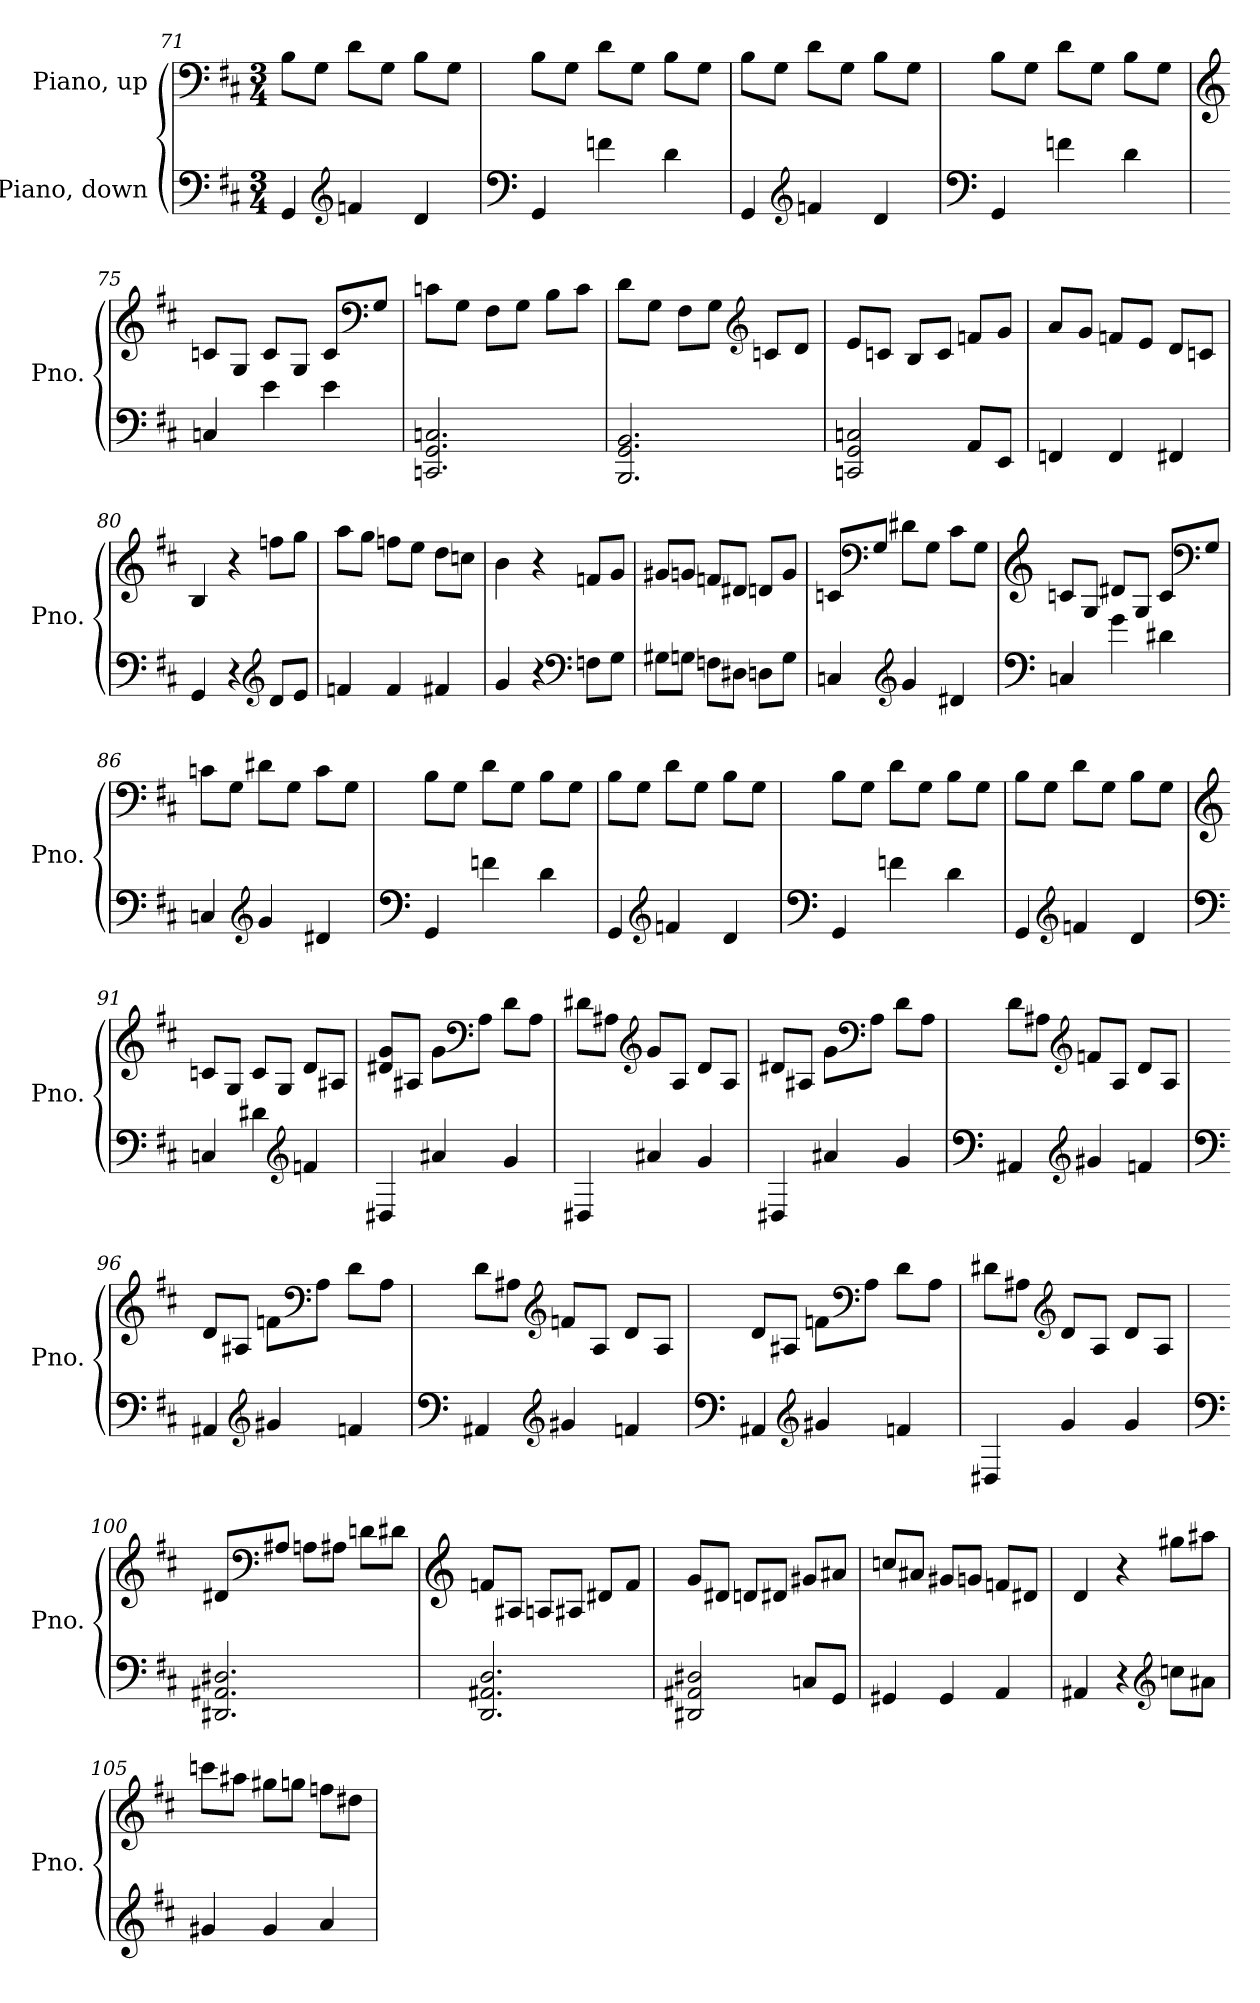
**kern	**kern
*part2	*part1
*staff2	*staff1
*I"Piano, down	*I"Piano, up
*I'Pno.	*I'Pno.
*clefF4	*clefF4
*k[f#c#]	*k[f#c#]
*M3/4	*M3/4
=71	=71
4GG/	8B\L
.	8G\J
*clefG2	*
4fn/	8d\L
.	8G\J
4d/	8B\L
.	8G\J
=72	=72
*clefF4	*
4GG/	8B\L
.	8G\J
4fn\	8d\L
.	8G\J
4d\	8B\L
.	8G\J
!!LO:LB:g=z
=73	=73
4GG/	8B\L
.	8G\J
*clefG2	*
4fn/	8d\L
.	8G\J
4d/	8B\L
.	8G\J
=74	=74
*clefF4	*
4GG/	8B\L
.	8G\J
4fn\	8d\L
.	8G\J
4d\	8B\L
.	8G\J
=75	=75
*	*clefG2
4Cn/	8cn/L
.	8G/J
4e\	8c/L
.	8G/J
4e\	8c/L
*	*clefF4
.	8G/J
=76	=76
2.CCn/ 2.GG/ 2.Cn/	8cn\L
.	8G\J
.	8F#\L
.	8G\J
.	8B\L
.	8c\J
!!LO:LB:g=z
=77	=77
2.BBB/ 2.GG/ 2.BB/	8d\L
.	8G\J
.	8F#\L
.	8G\J
*	*clefG2
.	8cn/L
.	8d/J
=78	=78
2CCn/ 2GG/ 2Cn/	8e/L
.	8cn/J
.	8B/L
.	8c/J
8AA/L	8fn/L
8EE/J	8g/J
=79	=79
4FFn/	8a/L
.	8g/J
4FF/	8fn/L
.	8e/J
4FF#X/	8d/L
.	8cn/J
=80	=80
4GG/	4B/
4r	4r
*clefG2	*
8d/L	8ffn\L
8e/J	8gg\J
=81	=81
4fn/	8aa\L
.	8gg\J
4f/	8ffn\L
.	8ee\J
4f#X/	8dd\L
.	8ccn\J
!!LO:LB:g=z
=82	=82
4g/	4b\
4r	4r
*clefF4	*
8Fn\L	8fn/L
8G\J	8g/J
=83	=83
8G#X\L	8g#X/L
8Gn\J	8gn/J
8Fn\L	8fn/L
8D#X\J	8d#X/J
8Dn\L	8dn/L
8G\J	8g/J
=84	=84
4Cn/	8cn/L
*	*clefF4
.	8G/J
*clefG2	*
4g/	8d#X\L
.	8G\J
4d#X/	8c\L
.	8G\J
=85	=85
*clefF4	*clefG2
4Cn/	8cn/L
.	8G/J
4g\	8d#X/L
.	8G/J
4d#X\	8c/L
*	*clefF4
.	8G/J
!!LO:PB:g=z
=86	=86
4Cn/	8cn\L
.	8G\J
*clefG2	*
4g/	8d#X\L
.	8G\J
4d#X/	8c\L
.	8G\J
=87	=87
*clefF4	*
4GG/	8B\L
.	8G\J
4fn\	8d\L
.	8G\J
4d\	8B\L
.	8G\J
=88	=88
4GG/	8B\L
.	8G\J
*clefG2	*
4fn/	8d\L
.	8G\J
4d/	8B\L
.	8G\J
=89	=89
*clefF4	*
4GG/	8B\L
.	8G\J
4fn\	8d\L
.	8G\J
4d\	8B\L
.	8G\J
=90	=90
4GG/	8B\L
.	8G\J
*clefG2	*
4fn/	8d\L
.	8G\J
4d/	8B\L
.	8G\J
!!LO:LB:g=z
=91	=91
*clefF4	*clefG2
4Cn/	8cn/L
.	8G/J
4d#X\	8c/L
.	8G/J
*clefG2	*
4fn/	8d/L
.	8A#X/J
=92	=92
4D#X/	8d#X/ 8g/L
.	8A#X/J
4a#X/	8g\L
*	*clefF4
.	8A#\J
4g/	8d#\L
.	8A#\J
=93	=93
4D#X/	8d#X\L
.	8A#X\J
*	*clefG2
4a#X/	8g/L
.	8A#/J
4g/	8d#/L
.	8A#/J
=94	=94
4D#X/	8d#X/L
.	8A#X/J
4a#X/	8g\L
*	*clefF4
.	8A#\J
4g/	8d#\L
.	8A#\J
!!LO:LB:g=z
=95	=95
*clefF4	*
4AA#X/	8d\L
.	8A#X\J
*clefG2	*clefG2
4g#X/	8fn/L
.	8A#/J
4fn/	8d/L
.	8A#/J
=96	=96
*clefF4	*
4AA#X/	8d/L
.	8A#X/J
*clefG2	*
4g#X/	8fn\L
*	*clefF4
.	8A#\J
4fn/	8d\L
.	8A#\J
=97	=97
*clefF4	*
4AA#X/	8d\L
.	8A#X\J
*clefG2	*clefG2
4g#X/	8fn/L
.	8A#/J
4fn/	8d/L
.	8A#/J
!!LO:LB:g=z
=98	=98
*clefF4	*
4AA#X/	8d/L
.	8A#X/J
*clefG2	*
4g#X/	8fn\L
*	*clefF4
.	8A#\J
4fn/	8d\L
.	8A#\J
=99	=99
4D#X/	8d#X\L
.	8A#X\J
*	*clefG2
4g/	8d#/L
.	8A#/J
4g/	8d#/L
.	8A#/J
=100	=100
*clefF4	*
2.DD#X/ 2.AA#X/ 2.D#X/	8d#X/L
*	*clefF4
.	8A#X/J
.	8An\L
.	8A#X\J
.	8dn\L
.	8d#X\J
!!LO:LB:g=z
=101	=101
*	*clefG2
2.DD/ 2.AA#X/ 2.D/	8fn/L
.	8A#X/J
.	8An/L
.	8A#X/J
.	8d#X/L
.	8f/J
=102	=102
2DD#X/ 2AA#X/ 2D#X/	8g/L
.	8d#X/J
.	8dn/L
.	8d#X/J
8Cn/L	8g#X/L
8GG/J	8a#X/J
=103	=103
4GG#X/	8ccn/L
.	8a#X/J
4GG#/	8g#X/L
.	8gn/J
4AA/	8fn/L
.	8d#X/J
=104	=104
4AA#X/	4d/
4r	4r
*clefG2	*
8ccn\L	8gg#X\L
8a#X\J	8aa#X\J
!!LO:LB:g=z
=105	=105
4g#X/	8cccn\L
.	8aa#X\J
4g#/	8gg#X\L
.	8ggn\J
4a/	8ffn\L
.	8dd#X\J
=	=
*-	*-
